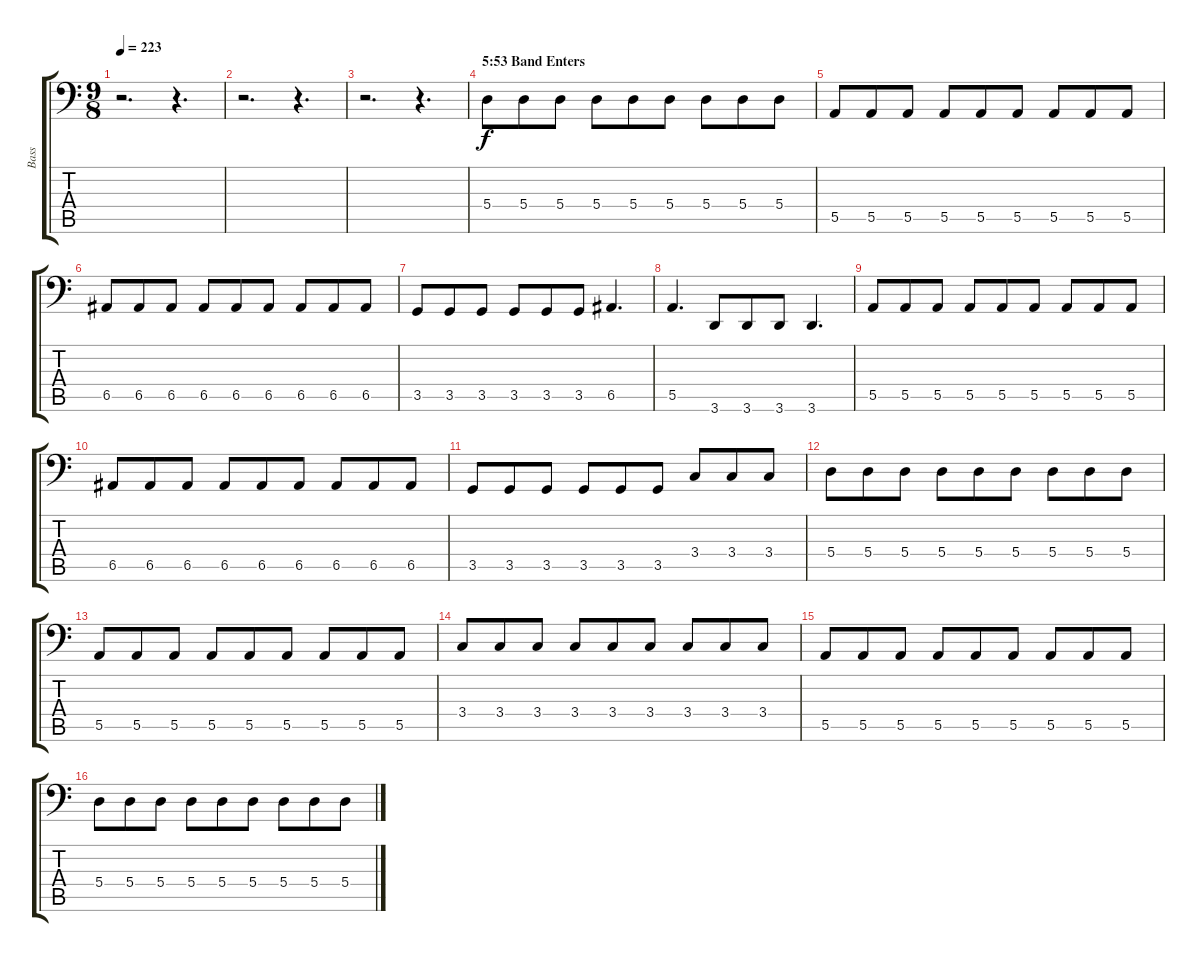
\track ("Bass" "Bass") {instrument electricbasspick}
\staff {score tabs}
\tuning (B2 G2 D2 A1 E1 B0) {hide}
\ts (9 8)
\tempo 223
\clef f4
\ks c
r.2{d dy f} r.4{d} |
r.2{d} r.4{d} |
r.2{d} r.4{d} |
\section ("" "5:53 Band Enters")
5.4.8 5.4.8 5.4.8 5.4.8 5.4.8 5.4.8 5.4.8 5.4.8 5.4.8 |
5.5.8 5.5.8 5.5.8 5.5.8 5.5.8 5.5.8 5.5.8 5.5.8 5.5.8 |
6.5.8 6.5.8 6.5.8 6.5.8 6.5.8 6.5.8 6.5.8 6.5.8 6.5.8 |
3.5.8 3.5.8 3.5.8 3.5.8 3.5.8 3.5.8 6.5.4{d} |
5.5.4{d} 3.6.8 3.6.8 3.6.8 3.6.4{d} |
5.5.8 5.5.8 5.5.8 5.5.8 5.5.8 5.5.8 5.5.8 5.5.8 5.5.8 |
6.5.8 6.5.8 6.5.8 6.5.8 6.5.8 6.5.8 6.5.8 6.5.8 6.5.8 |
3.5.8 3.5.8 3.5.8 3.5.8 3.5.8 3.5.8 3.4.8 3.4.8 3.4.8 |
5.4.8 5.4.8 5.4.8 5.4.8 5.4.8 5.4.8 5.4.8 5.4.8 5.4.8 |
5.5.8 5.5.8 5.5.8 5.5.8 5.5.8 5.5.8 5.5.8 5.5.8 5.5.8 |
3.4.8 3.4.8 3.4.8 3.4.8 3.4.8 3.4.8 3.4.8 3.4.8 3.4.8 |
5.5.8 5.5.8 5.5.8 5.5.8 5.5.8 5.5.8 5.5.8 5.5.8 5.5.8 |
5.4.8 5.4.8 5.4.8 5.4.8 5.4.8 5.4.8 5.4.8 5.4.8 5.4.8
